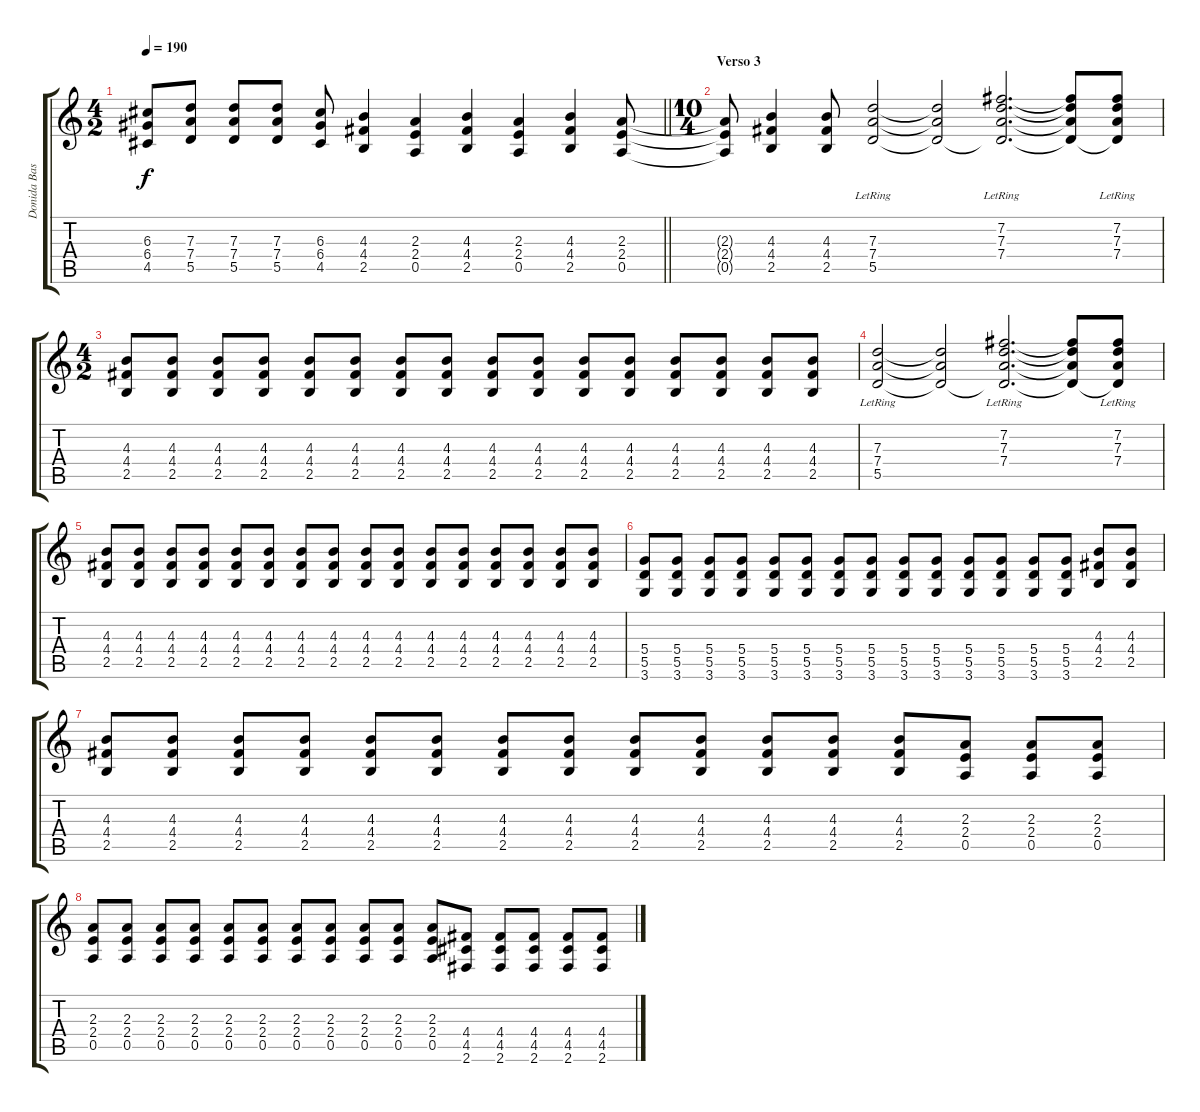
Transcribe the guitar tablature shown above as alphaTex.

\track ("Donida Base" "Donida Bas") {instrument distortionguitar}
\staff {score tabs}
\tuning (E4 B3 G3 D3 A2 E2) {hide}
\ts (4 2)
\tempo 190
\clef g2
\barLineRight lightlight
\ks c
(6.3 6.4 4.5).8{dy f} (7.3 7.4 5.5).8 (7.3 7.4 5.5).8 (7.3 7.4 5.5).8 (6.3 6.4 4.5).8 (4.3 4.4 2.5).4 (2.3 2.4 0.5).4 (4.3 4.4 2.5).4 (2.3 2.4 0.5).4 (4.3 4.4 2.5).4 (2.3 2.4 0.5).8 |
\ts (10 4)
\section ("" "Verso 3")
(2.3{t} 2.4{t} 0.5{t}).8 (4.3 4.4 2.5).4 (4.3 4.4 2.5).8 (7.3{lr} 7.4{lr} 5.5{lr}).2 (7.3{t} 7.4{t} 5.5{t}).2 (7.2{lr} 7.3{lr} 7.4{lr} 5.5{t}).2{d} (7.2{t} 7.3{t} 7.4{t} 5.5{t}).8 (7.2 7.3{lr} 7.4{lr} 5.5{t}).8 |
\ts (4 2)
(4.3 4.4 2.5).8 (4.3 4.4 2.5).8 (4.3 4.4 2.5).8 (4.3 4.4 2.5).8 (4.3 4.4 2.5).8 (4.3 4.4 2.5).8 (4.3 4.4 2.5).8 (4.3 4.4 2.5).8 (4.3 4.4 2.5).8 (4.3 4.4 2.5).8 (4.3 4.4 2.5).8 (4.3 4.4 2.5).8 (4.3 4.4 2.5).8 (4.3 4.4 2.5).8 (4.3 4.4 2.5).8 (4.3 4.4 2.5).8 |
(7.3{lr} 7.4{lr} 5.5{lr}).2 (7.3{t} 7.4{t} 5.5{t}).2 (7.2{lr} 7.3{lr} 7.4{lr} 5.5{t}).2{d} (7.2{t} 7.3{t} 7.4{t} 5.5{t}).8 (7.2 7.3{lr} 7.4{lr} 5.5{t}).8 |
(4.3 4.4 2.5).8 (4.3 4.4 2.5).8 (4.3 4.4 2.5).8 (4.3 4.4 2.5).8 (4.3 4.4 2.5).8 (4.3 4.4 2.5).8 (4.3 4.4 2.5).8 (4.3 4.4 2.5).8 (4.3 4.4 2.5).8 (4.3 4.4 2.5).8 (4.3 4.4 2.5).8 (4.3 4.4 2.5).8 (4.3 4.4 2.5).8 (4.3 4.4 2.5).8 (4.3 4.4 2.5).8 (4.3 4.4 2.5).8 |
(5.4 5.5 3.6).8 (5.4 5.5 3.6).8 (5.4 5.5 3.6).8 (5.4 5.5 3.6).8 (5.4 5.5 3.6).8 (5.4 5.5 3.6).8 (5.4 5.5 3.6).8 (5.4 5.5 3.6).8 (5.4 5.5 3.6).8 (5.4 5.5 3.6).8 (5.4 5.5 3.6).8 (5.4 5.5 3.6).8 (5.4 5.5 3.6).8 (5.4 5.5 3.6).8 (4.3 4.4 2.5).8 (4.3 4.4 2.5).8 |
(4.3 4.4 2.5).8 (4.3 4.4 2.5).8 (4.3 4.4 2.5).8 (4.3 4.4 2.5).8 (4.3 4.4 2.5).8 (4.3 4.4 2.5).8 (4.3 4.4 2.5).8 (4.3 4.4 2.5).8 (4.3 4.4 2.5).8 (4.3 4.4 2.5).8 (4.3 4.4 2.5).8 (4.3 4.4 2.5).8 (4.3 4.4 2.5).8 (2.3 2.4 0.5).8 (2.3 2.4 0.5).8 (2.3 2.4 0.5).8 |
(2.3 2.4 0.5).8 (2.3 2.4 0.5).8 (2.3 2.4 0.5).8 (2.3 2.4 0.5).8 (2.3 2.4 0.5).8 (2.3 2.4 0.5).8 (2.3 2.4 0.5).8 (2.3 2.4 0.5).8 (2.3 2.4 0.5).8 (2.3 2.4 0.5).8 (2.3 2.4 0.5).8 (4.4 4.5 2.6).8 (4.4 4.5 2.6).8 (4.4 4.5 2.6).8 (4.4 4.5 2.6).8 (4.4 4.5 2.6).8
